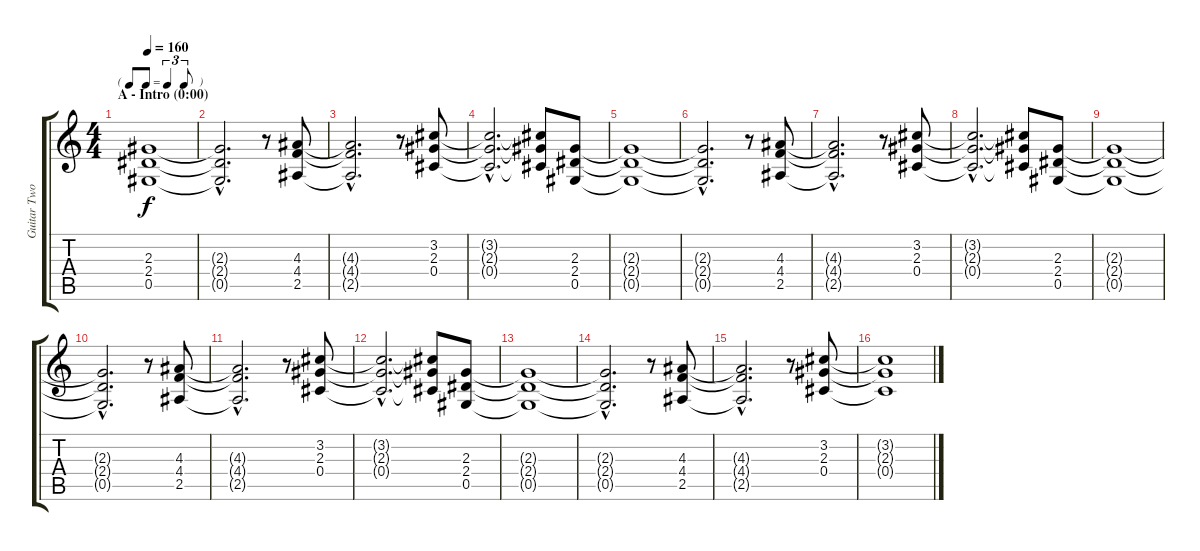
\track ("Guitar Two" "Guitar Two") {instrument distortionguitar}
\staff {score tabs}
\tuning (Eb4 Bb3 Gb3 Db3 Ab2 Eb2) {hide}
\ts (4 4)
\tf triplet8th
\section ("" "A - Intro (0:00)")
\tempo 160
\clef g2
\ks c
(2.3 2.4 0.5).1{dy f instrument distortionguitar} |
(2.3{hac t} 2.4{hac t} 0.5{hac t}).2{d} r.8 (4.3 4.4 2.5).8 |
(4.3{hac t} 4.4{hac t} 2.5{hac t}).2{d} r.8 (3.2 2.3 0.4).8 |
(3.2{hac t} 2.3{hac t} 0.4{hac t}).2{d} (3.2{t} 2.3{t} 0.4{t}).8 (2.3 2.4 0.5).8 |
(2.3{t} 2.4{t} 0.5{t}).1 |
(2.3{hac t} 2.4{hac t} 0.5{hac t}).2{d} r.8 (4.3 4.4 2.5).8 |
(4.3{hac t} 4.4{hac t} 2.5{hac t}).2{d} r.8 (3.2 2.3 0.4).8 |
(3.2{hac t} 2.3{hac t} 0.4{hac t}).2{d} (3.2{t} 2.3{t} 0.4{t}).8 (2.3 2.4 0.5).8 |
(2.3{t} 2.4{t} 0.5{t}).1 |
(2.3{hac t} 2.4{hac t} 0.5{hac t}).2{d} r.8 (4.3 4.4 2.5).8 |
(4.3{hac t} 4.4{hac t} 2.5{hac t}).2{d} r.8 (3.2 2.3 0.4).8 |
(3.2{hac t} 2.3{hac t} 0.4{hac t}).2{d} (3.2{t} 2.3{t} 0.4{t}).8 (2.3 2.4 0.5).8 |
(2.3{t} 2.4{t} 0.5{t}).1 |
(2.3{hac t} 2.4{hac t} 0.5{hac t}).2{d} r.8 (4.3 4.4 2.5).8 |
(4.3{hac t} 4.4{hac t} 2.5{hac t}).2{d} r.8 (3.2 2.3 0.4).8 |
(3.2{t} 2.3{t} 0.4{t}).1
